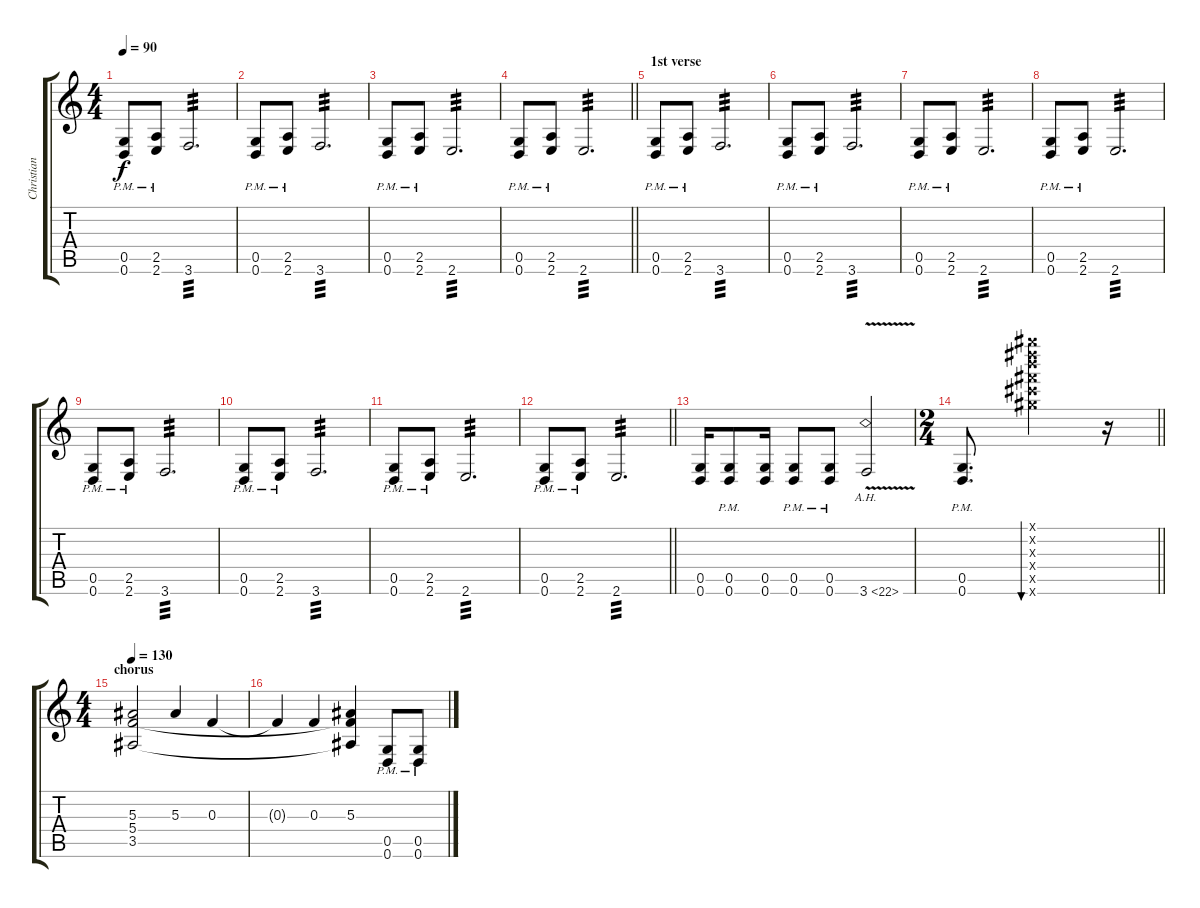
\track ("Christian Andreu" "Christian ") {instrument distortionguitar}
\staff {score tabs}
\tuning (D4 A3 F3 C3 G2 D2) {hide}
\ts (4 4)
\tempo 90
\clef g2
\ks c
(0.5{pm} 0.6{pm}).8{dy f} (2.5{pm} 2.6{pm}).8 3.6.2{d tp 3} |
(0.5{pm} 0.6{pm}).8 (2.5{pm} 2.6{pm}).8 3.6.2{d tp 3} |
(0.5{pm} 0.6{pm}).8 (2.5{pm} 2.6{pm}).8 2.6.2{d tp 3} |
\barLineRight lightlight
(0.5{pm} 0.6{pm}).8 (2.5{pm} 2.6{pm}).8 2.6.2{d tp 3} |
\section ("" "1st verse")
(0.5{pm} 0.6{pm}).8 (2.5{pm} 2.6{pm}).8 3.6.2{d tp 3} |
(0.5{pm} 0.6{pm}).8 (2.5{pm} 2.6{pm}).8 3.6.2{d tp 3} |
(0.5{pm} 0.6{pm}).8 (2.5{pm} 2.6{pm}).8 2.6.2{d tp 3} |
(0.5{pm} 0.6{pm}).8 (2.5{pm} 2.6{pm}).8 2.6.2{d tp 3} |
(0.5{pm} 0.6{pm}).8 (2.5{pm} 2.6{pm}).8 3.6.2{d tp 3} |
(0.5{pm} 0.6{pm}).8 (2.5{pm} 2.6{pm}).8 3.6.2{d tp 3} |
(0.5{pm} 0.6{pm}).8 (2.5{pm} 2.6{pm}).8 2.6.2{d tp 3} |
\barLineRight lightlight
(0.5{pm} 0.6{pm}).8 (2.5{pm} 2.6{pm}).8 2.6.2{d tp 3} |
\section ("" "")
(0.5 0.6).16 (0.5{pm} 0.6).8 (0.5 0.6).16 (0.5{pm} 0.6{pm}).8 (0.5{pm} 0.6{pm}).8 3.6{ah 19 v}.2 |
\ts (2 4)
\barLineRight lightlight
(0.5{pm} 0.6{pm}).8{d} (30.1{x} 30.2{x} 30.3{x} 30.4{x} 30.5{x} 30.6{x}).4{bu 240} r.16 |
\ts (4 4)
\section ("" "chorus")
\tempo 130
(5.3 5.4 3.5).2 5.3.4 0.3.4 |
0.3{t}.4 0.3.4 (5.3 5.4{t} 3.5{t}).4 (0.5{pm} 0.6{pm}).8 (0.5{pm} 0.6{pm}).8
